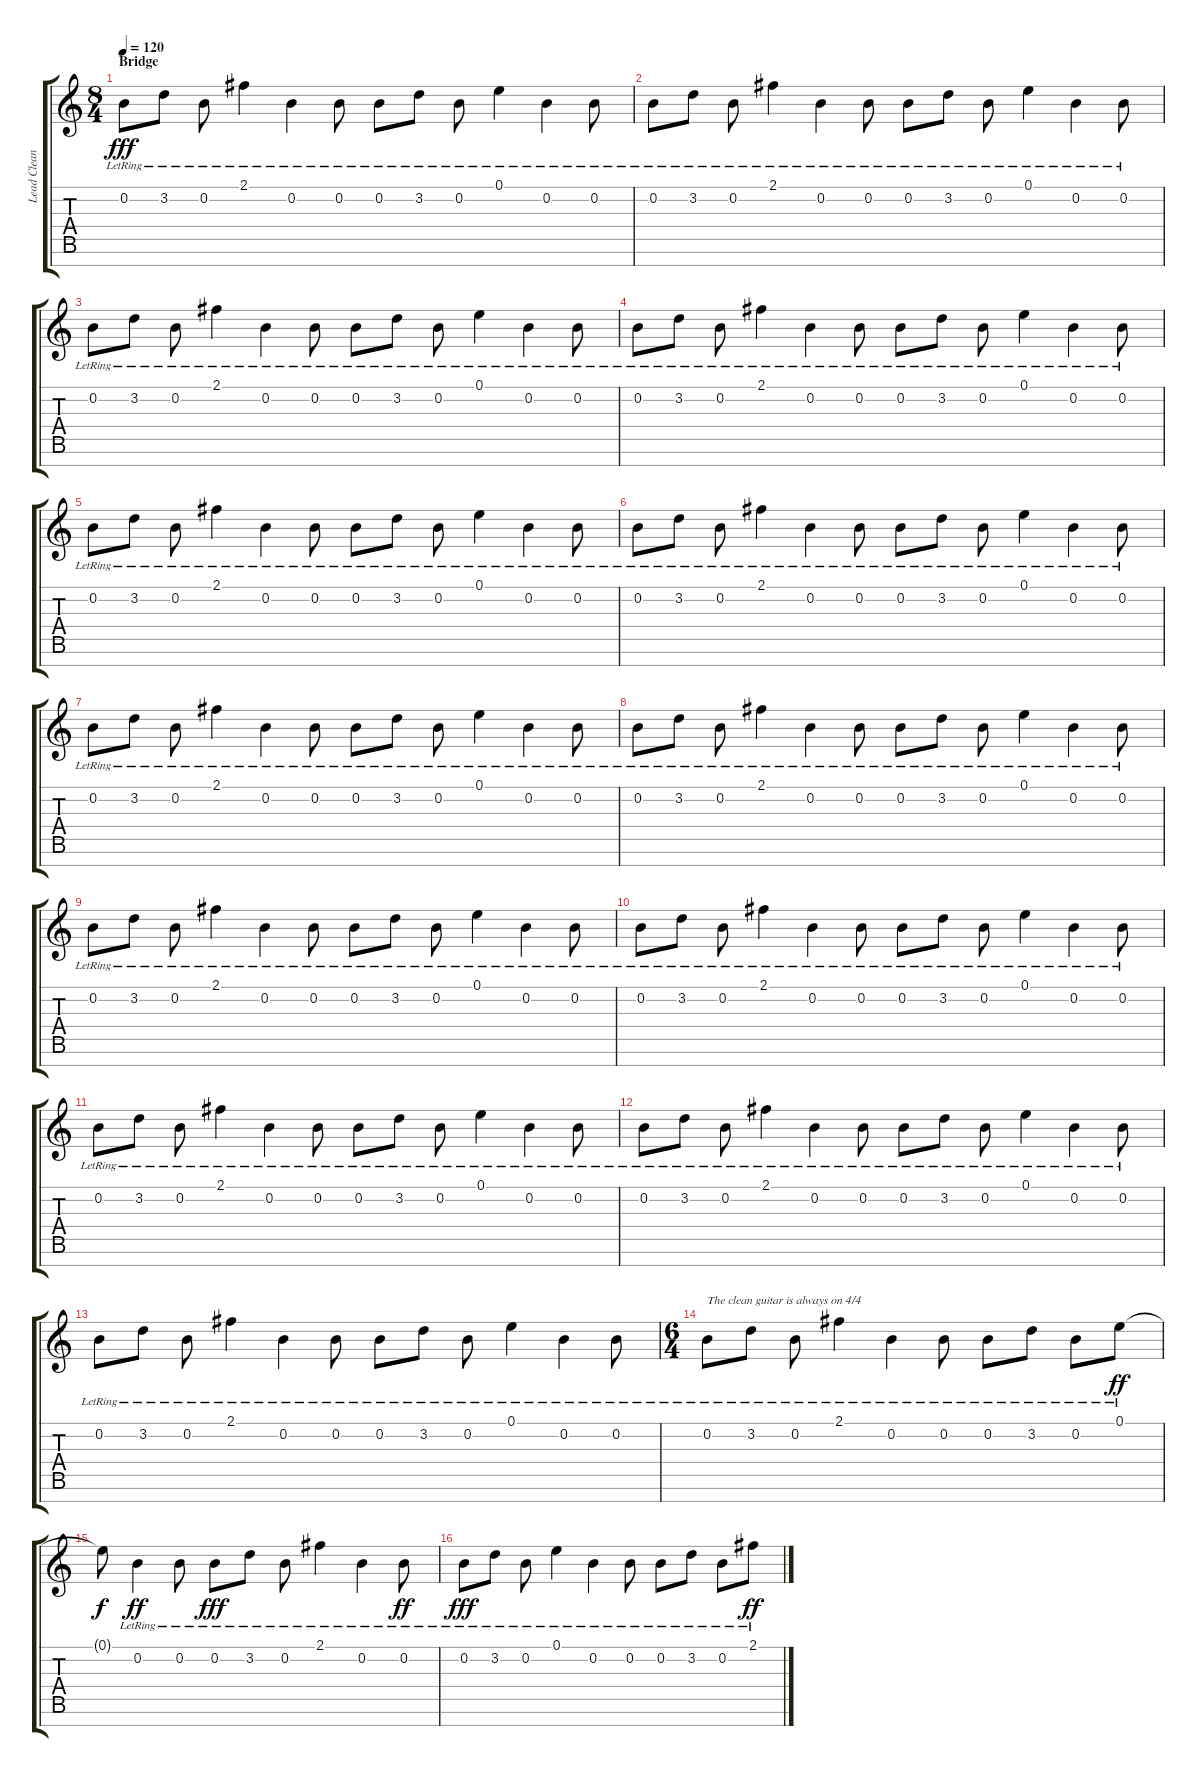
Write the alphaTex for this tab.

\track ("Lead Clean" "Lead Clean") {instrument electricguitarjazz}
\staff {score tabs}
\tuning (E4 B3 G3 D3 A2 E2 B1) {hide}
\ts (8 4)
\section ("" "Bridge")
\tempo 120
\clef g2
\ks c
0.2{lr}.8{dy fff} 3.2{lr}.8 0.2{lr}.8 2.1{lr}.4 0.2{lr}.4 0.2{lr}.8 0.2{lr}.8 3.2{lr}.8 0.2{lr}.8 0.1{lr}.4 0.2{lr}.4 0.2{lr}.8 |
0.2{lr}.8 3.2{lr}.8 0.2{lr}.8 2.1{lr}.4 0.2{lr}.4 0.2{lr}.8 0.2{lr}.8 3.2{lr}.8 0.2{lr}.8 0.1{lr}.4 0.2{lr}.4 0.2{lr}.8 |
0.2{lr}.8 3.2{lr}.8 0.2{lr}.8 2.1{lr}.4 0.2{lr}.4 0.2{lr}.8 0.2{lr}.8 3.2{lr}.8 0.2{lr}.8 0.1{lr}.4 0.2{lr}.4 0.2{lr}.8 |
0.2{lr}.8 3.2{lr}.8 0.2{lr}.8 2.1{lr}.4 0.2{lr}.4 0.2{lr}.8 0.2{lr}.8 3.2{lr}.8 0.2{lr}.8 0.1{lr}.4 0.2{lr}.4 0.2{lr}.8 |
0.2{lr}.8 3.2{lr}.8 0.2{lr}.8 2.1{lr}.4 0.2{lr}.4 0.2{lr}.8 0.2{lr}.8 3.2{lr}.8 0.2{lr}.8 0.1{lr}.4 0.2{lr}.4 0.2{lr}.8 |
0.2{lr}.8 3.2{lr}.8 0.2{lr}.8 2.1{lr}.4 0.2{lr}.4 0.2{lr}.8 0.2{lr}.8 3.2{lr}.8 0.2{lr}.8 0.1{lr}.4 0.2{lr}.4 0.2{lr}.8 |
0.2{lr}.8 3.2{lr}.8 0.2{lr}.8 2.1{lr}.4 0.2{lr}.4 0.2{lr}.8 0.2{lr}.8 3.2{lr}.8 0.2{lr}.8 0.1{lr}.4 0.2{lr}.4 0.2{lr}.8 |
0.2{lr}.8 3.2{lr}.8 0.2{lr}.8 2.1{lr}.4 0.2{lr}.4 0.2{lr}.8 0.2{lr}.8 3.2{lr}.8 0.2{lr}.8 0.1{lr}.4 0.2{lr}.4 0.2{lr}.8 |
0.2{lr}.8 3.2{lr}.8 0.2{lr}.8 2.1{lr}.4 0.2{lr}.4 0.2{lr}.8 0.2{lr}.8 3.2{lr}.8 0.2{lr}.8 0.1{lr}.4 0.2{lr}.4 0.2{lr}.8 |
0.2{lr}.8 3.2{lr}.8 0.2{lr}.8 2.1{lr}.4 0.2{lr}.4 0.2{lr}.8 0.2{lr}.8 3.2{lr}.8 0.2{lr}.8 0.1{lr}.4 0.2{lr}.4 0.2{lr}.8 |
0.2{lr}.8 3.2{lr}.8 0.2{lr}.8 2.1{lr}.4 0.2{lr}.4 0.2{lr}.8 0.2{lr}.8 3.2{lr}.8 0.2{lr}.8 0.1{lr}.4 0.2{lr}.4 0.2{lr}.8 |
0.2{lr}.8 3.2{lr}.8 0.2{lr}.8 2.1{lr}.4 0.2{lr}.4 0.2{lr}.8 0.2{lr}.8 3.2{lr}.8 0.2{lr}.8 0.1{lr}.4 0.2{lr}.4 0.2{lr}.8 |
0.2{lr}.8 3.2{lr}.8 0.2{lr}.8 2.1{lr}.4 0.2{lr}.4 0.2{lr}.8 0.2{lr}.8 3.2{lr}.8 0.2{lr}.8 0.1{lr}.4 0.2{lr}.4 0.2{lr}.8 |
\ts (6 4)
0.2{lr}.8{txt "The clean guitar is always on 4/4"} 3.2{lr}.8 0.2{lr}.8 2.1{lr}.4 0.2{lr}.4 0.2{lr}.8 0.2{lr}.8 3.2{lr}.8 0.2{lr}.8 0.1{lr}.8{dy ff} |
0.1{t}.8{dy f} 0.2{lr}.4{dy ff} 0.2{lr}.8 0.2{lr}.8{dy fff} 3.2{lr}.8 0.2{lr}.8 2.1{lr}.4 0.2{lr}.4 0.2{lr}.8{dy ff} |
0.2{lr}.8{dy fff} 3.2{lr}.8 0.2{lr}.8 0.1{lr}.4 0.2{lr}.4 0.2{lr}.8 0.2{lr}.8 3.2{lr}.8 0.2{lr}.8 2.1{lr}.8{dy ff}
